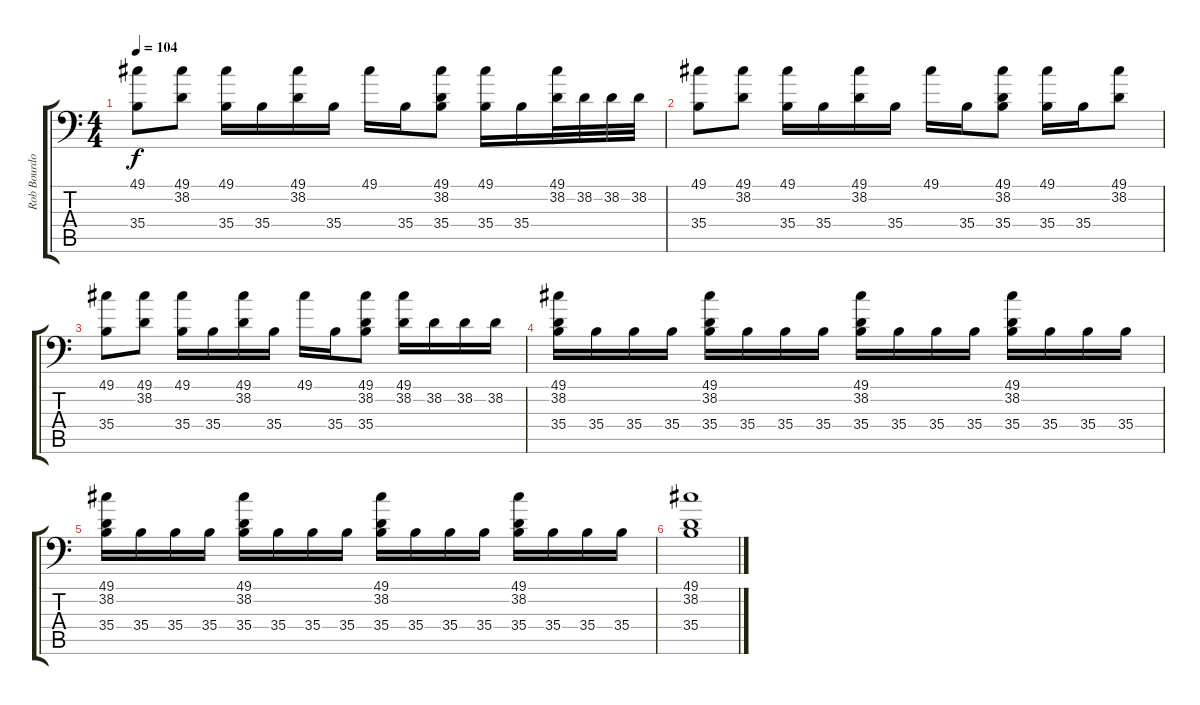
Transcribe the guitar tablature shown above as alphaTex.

\track ("Rob Bourdon (drums)" "Rob Bourdo") {instrument acousticgrandpiano}
\staff {score tabs}
\tuning (C-1 C-1 C-1 C-1 C-1 C-1) {hide}
\ts (4 4)
\tempo 104
\clef f4
\ks c
(49.1 35.4).8{dy f} (49.1 38.2).8 (49.1 35.4).16 35.4.16 (49.1 38.2).16 35.4.16 49.1.16 35.4.16 (49.1 38.2 35.4).8 (49.1 35.4).16 35.4.16 (49.1 38.2).32 38.2.32 38.2.32 38.2.32 |
(49.1 35.4).8 (49.1 38.2).8 (49.1 35.4).16 35.4.16 (49.1 38.2).16 35.4.16 49.1.16 35.4.16 (49.1 38.2 35.4).8 (49.1 35.4).16 35.4.16 (49.1 38.2).8 |
(49.1 35.4).8 (49.1 38.2).8 (49.1 35.4).16 35.4.16 (49.1 38.2).16 35.4.16 49.1.16 35.4.16 (49.1 38.2 35.4).8 (49.1 38.2).16 38.2.16 38.2.16 38.2.16 |
(49.1 38.2 35.4).16 35.4.16 35.4.16 35.4.16 (49.1 38.2 35.4).16 35.4.16 35.4.16 35.4.16 (49.1 38.2 35.4).16 35.4.16 35.4.16 35.4.16 (49.1 38.2 35.4).16 35.4.16 35.4.16 35.4.16 |
(49.1 38.2 35.4).16 35.4.16 35.4.16 35.4.16 (49.1 38.2 35.4).16 35.4.16 35.4.16 35.4.16 (49.1 38.2 35.4).16 35.4.16 35.4.16 35.4.16 (49.1 38.2 35.4).16 35.4.16 35.4.16 35.4.16 |
(49.1 38.2 35.4).1
